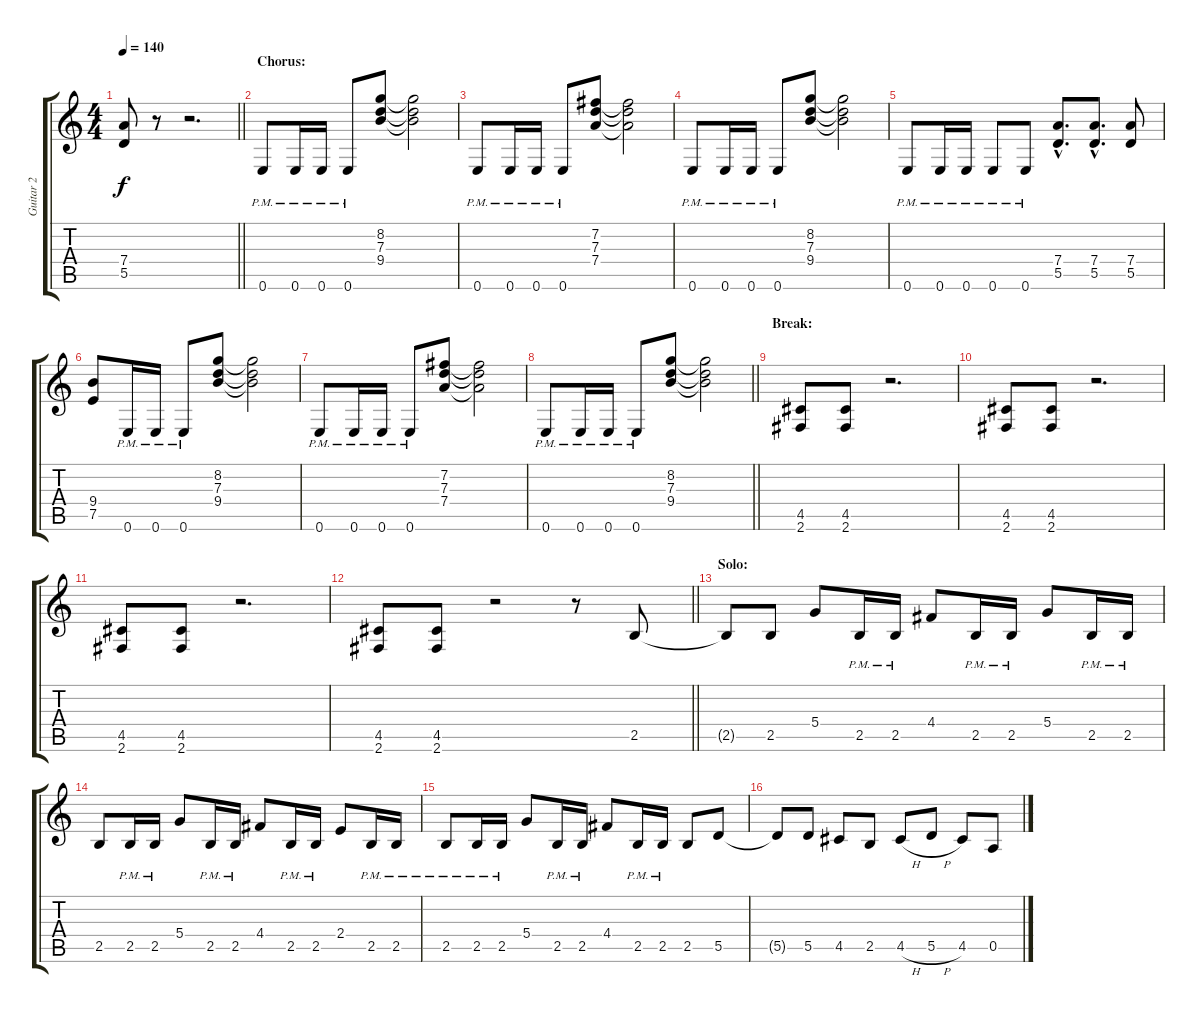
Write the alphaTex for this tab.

\track ("Guitar 2" "Guitar 2") {instrument distortionguitar}
\staff {score tabs}
\tuning (E4 B3 G3 D3 A2 E2) {hide}
\ts (4 4)
\tempo 140
\clef g2
\barLineRight lightlight
\ks c
(7.4 5.5).8{dy f} r.8 r.2{d} |
\section ("" "Chorus:")
0.6{pm}.8 0.6{pm}.16 0.6{pm}.16 0.6{pm}.8 (8.2 7.3 9.4).8 (8.2{t} 7.3{t} 9.4{t}).2 |
0.6{pm}.8 0.6{pm}.16 0.6{pm}.16 0.6{pm}.8 (7.2 7.3 7.4).8 (7.2{t} 7.3{t} 7.4{t}).2 |
0.6{pm}.8 0.6{pm}.16 0.6{pm}.16 0.6{pm}.8 (8.2 7.3 9.4).8 (8.2{t} 7.3{t} 9.4{t}).2 |
0.6{pm}.8 0.6{pm}.16 0.6{pm}.16 0.6{pm}.8 0.6{pm}.8 (7.4{hac} 5.5{hac}).8{d} (7.4{hac} 5.5{hac}).8{d} (7.4 5.5).8 |
(9.4 7.5).8 0.6{pm}.16 0.6{pm}.16 0.6{pm}.8 (8.2 7.3 9.4).8 (8.2{t} 7.3{t} 9.4{t}).2 |
0.6{pm}.8 0.6{pm}.16 0.6{pm}.16 0.6{pm}.8 (7.2 7.3 7.4).8 (7.2{t} 7.3{t} 7.4{t}).2 |
\barLineRight lightlight
0.6{pm}.8 0.6{pm}.16 0.6{pm}.16 0.6{pm}.8 (8.2 7.3 9.4).8 (8.2{t} 7.3{t} 9.4{t}).2 |
\section ("" "Break:")
(4.5 2.6).8 (4.5 2.6).8 r.2{d} |
(4.5 2.6).8 (4.5 2.6).8 r.2{d} |
(4.5 2.6).8 (4.5 2.6).8 r.2{d} |
\barLineRight lightlight
(4.5 2.6).8 (4.5 2.6).8 r.2 r.8 2.5.8 |
\section ("" "Solo:")
2.5{t}.8 2.5.8 5.4.8 2.5{pm}.16 2.5{pm}.16 4.4.8 2.5{pm}.16 2.5{pm}.16 5.4.8 2.5{pm}.16 2.5{pm}.16 |
2.5.8 2.5{pm}.16 2.5{pm}.16 5.4.8 2.5{pm}.16 2.5{pm}.16 4.4.8 2.5{pm}.16 2.5{pm}.16 2.4.8 2.5{pm}.16 2.5{pm}.16 |
2.5{pm}.8 2.5{pm}.16 2.5{pm}.16 5.4.8 2.5{pm}.16 2.5{pm}.16 4.4.8 2.5{pm}.16 2.5{pm}.16 2.5.8 5.5.8 |
5.5{t}.8 5.5.8 4.5.8 2.5.8 4.5{h}.8 5.5{h}.8 4.5.8 0.5.8
